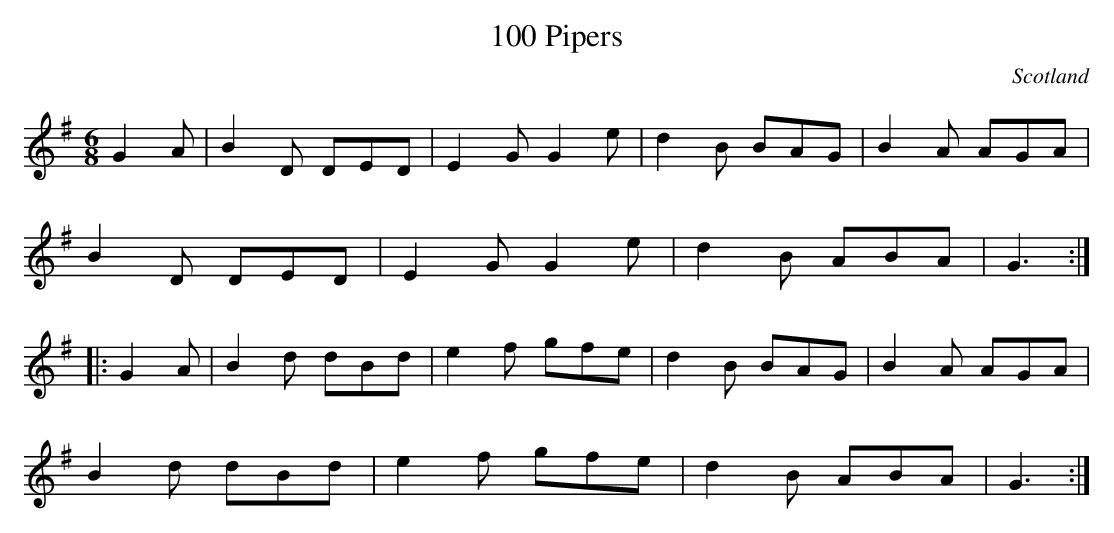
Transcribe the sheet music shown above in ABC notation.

X:1
T:100 Pipers
M:6/8
O:Scotland
K:G major
G2A|B2D DED|E2G G2e|d2B BAG|B2A AGA|
B2D DED|E2G G2e|d2B ABA|G3:|
|:G2A|B2d dBd|e2f gfe|d2B BAG|B2A AGA|
B2d dBd|e2f gfe|d2B ABA|G3:|
